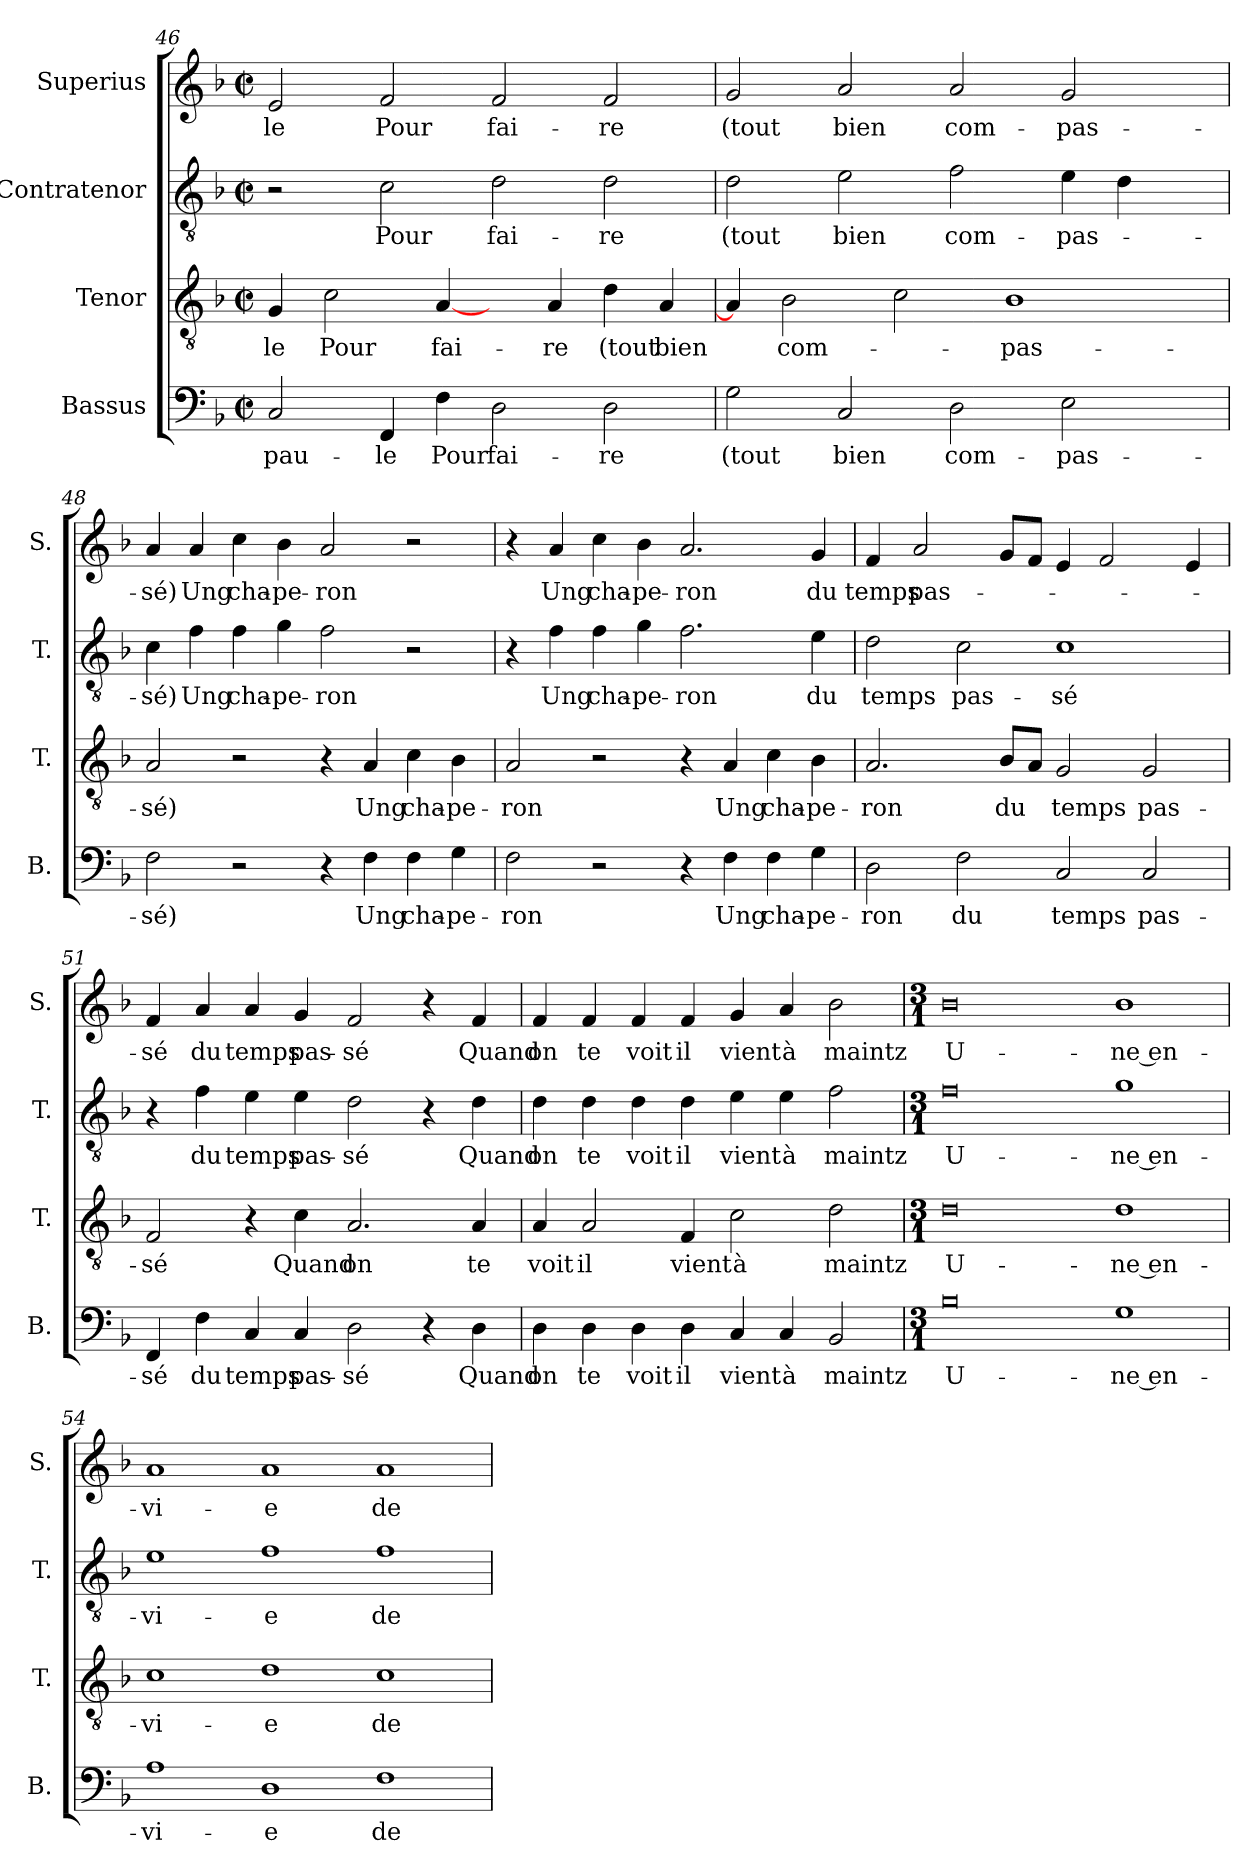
**kern	**text	**kern	**text	**kern	**text	**kern	**text
*part4	*part4	*part3	*part3	*part2	*part2	*part1	*part1
*staff4	*staff4	*staff3	*staff3	*staff2	*staff2	*staff1	*staff1
*I"Bassus	*	*I"Tenor	*	*I"Contratenor	*	*I"Superius	*
*I'B.	*	*I'T.	*	*I'T.	*	*I'S.	*
!!LO:LB:g=z
*clefF4	*	*clefGv2	*	*clefGv2	*	*clefG2	*
*k[b-]	*	*k[b-]	*	*k[b-]	*	*k[b-]	*
*F:	*	*F:	*	*F:	*	*F:	*
*M2/2	*	*M2/2	*	*M2/2	*	*M2/2	*
*met(c|)	*	*met(c|)	*	*met(c|)	*	*met(c|)	*
=46	=46	=46	=46	=46	=46	=46	=46
2C/	-pau-	4G/	-le	2r	.	2e/	-le
.	.	2c\	Pour	.	.	.	.
4FF/	-le	.	.	2c\	Pour	2f/	Pour
4F\	Pour	[4A/	fai-	.	.	.	.
2D\	fai-	4ryy	.	2d\	fai-	2f/	fai-
.	.	4A/	-re	.	.	.	.
2D\	-re	4d\	(tout	2d\	-re	2f/	-re
.	.	4A/	bien	.	.	.	.
=47	=47	=47	=47	=47	=47	=47	=47
2G\	(tout	4A/]	.	2d\	(tout	2g/	(tout
.	.	2B-\	com-	.	.	.	.
2C/	bien	.	.	2e\	bien	2a/	bien
.	.	2c\	.	.	.	.	.
2D\	com-	.	.	2f\	com-	2a/	com-
.	.	1B-\	-pas-	.	.	.	.
2E\	-pas-	.	.	4e\	-pas-	2g/	-pas-
.	.	.	.	4d\	.	.	.
4ryy	.	.	.	4ryy	.	4ryy	.
=48	=48	=48	=48	=48	=48	=48	=48
2F\	-sé)	2A/	-sé)	4c\	-sé)	4a/	-sé)
.	.	.	.	4f\	Ung	4a/	Ung
2r	.	2r	.	4f\	cha-	4cc\	cha-
.	.	.	.	4g\	-pe-	4b-\	-pe-
4r	.	4r	.	2f\	-ron	2a/	-ron
4F\	Ung	4A/	Ung	.	.	.	.
4F\	cha-	4c\	cha-	2r	.	2r	.
4G\	-pe-	4B-\	-pe-	.	.	.	.
=49	=49	=49	=49	=49	=49	=49	=49
2F\	-ron	2A/	-ron	4r	.	4r	.
.	.	.	.	4f\	Ung	4a/	Ung
2r	.	2r	.	4f\	cha-	4cc\	cha-
.	.	.	.	4g\	-pe-	4b-\	-pe-
4r	.	4r	.	2.f\	-ron	2.a/	-ron
4F\	Ung	4A/	Ung	.	.	.	.
4F\	cha-	4c\	cha-	.	.	.	.
4G\	-pe-	4B-\	-pe-	4e\	du	4g/	du
!!LO:LB:g=z
=50	=50	=50	=50	=50	=50	=50	=50
2D\	-ron	2.A/	-ron	2d\	temps	4f/	temps
.	.	.	.	.	.	2a/	pas-
2F\	du	.	.	2c\	pas-	.	.
.	.	8B-/L	du	.	.	8g/L	.
.	.	8A/J	.	.	.	8f/J	.
2C/	temps	2G/	temps	1c\	-sé	4e/	.
.	.	.	.	.	.	2f/	.
2C/	pas-	2G/	pas-	.	.	.	.
.	.	.	.	.	.	4e/	.
=51	=51	=51	=51	=51	=51	=51	=51
4FF/	-sé	2F/	-sé	4r	.	4f/	-sé
4F\	du	.	.	4f\	du	4a/	du
4C/	temps	4r	.	4e\	temps	4a/	temps
4C/	pas-	4c\	Quand	4e\	pas-	4g/	pas-
2D\	-sé	2.A/	on	2d\	-sé	2f/	-sé
4r	.	.	.	4r	.	4r	.
4D\	Quand	4A/	te	4d\	Quand	4f/	Quand
=52	=52	=52	=52	=52	=52	=52	=52
4D\	on	4A/	voit	4d\	on	4f/	on
4D\	te	2A/	il	4d\	te	4f/	te
4D\	voit	.	.	4d\	voit	4f/	voit
4D\	il	4F/	vient	4d\	il	4f/	il
4C/	vient	2c\	à	4e\	vient	4g/	vient
4C/	à	.	.	4e\	à	4a/	à
2BB-/	maintz	2d\	maintz	2f\	maintz	2b-\	maintz
=53	=53	=53	=53	=53	=53	=53	=53
*M3/1	*	*M3/1	*	*M3/1	*	*M3/1	*
0B-\	U-	0d\	U-	0f\	U-	0b-\	U-
1G\	-ne en-	1d\	-ne en-	1g\	-ne en-	1b-\	-ne en-
=54	=54	=54	=54	=54	=54	=54	=54
1A\	-vi-	1c\	-vi-	1e\	-vi-	1a/	-vi-
1D\	-e	1d\	-e	1f\	-e	1a/	-e
1F\	de-	1c\	de-	1f\	de-	1a/	de-
=	=	=	=	=	=	=	=
*-	*-	*-	*-	*-	*-	*-	*-
